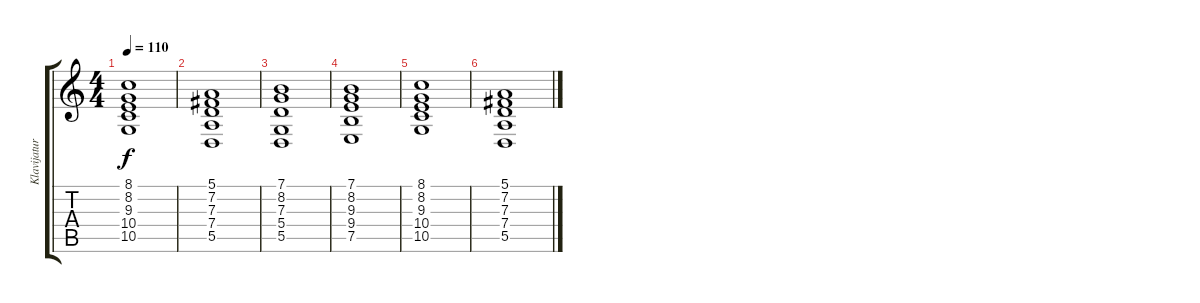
\track ("Klavijature 1" "Klavijatur") {instrument pad8sweep}
\staff {score tabs}
\tuning (E4 B3 G3 D3 A2 E2) {hide}
\ts (4 4)
\tempo 110
\clef g2
\ks c
(8.1 8.2 9.3 10.4 10.5).1{dy f} |
(5.1 7.2 7.3 7.4 5.5).1 |
(7.1 8.2 7.3 5.4 5.5).1{volume 0} |
(7.1 8.2 9.3 9.4 7.5).1 |
(8.1 8.2 9.3 10.4 10.5).1 |
(5.1 7.2 7.3 7.4 5.5).1
